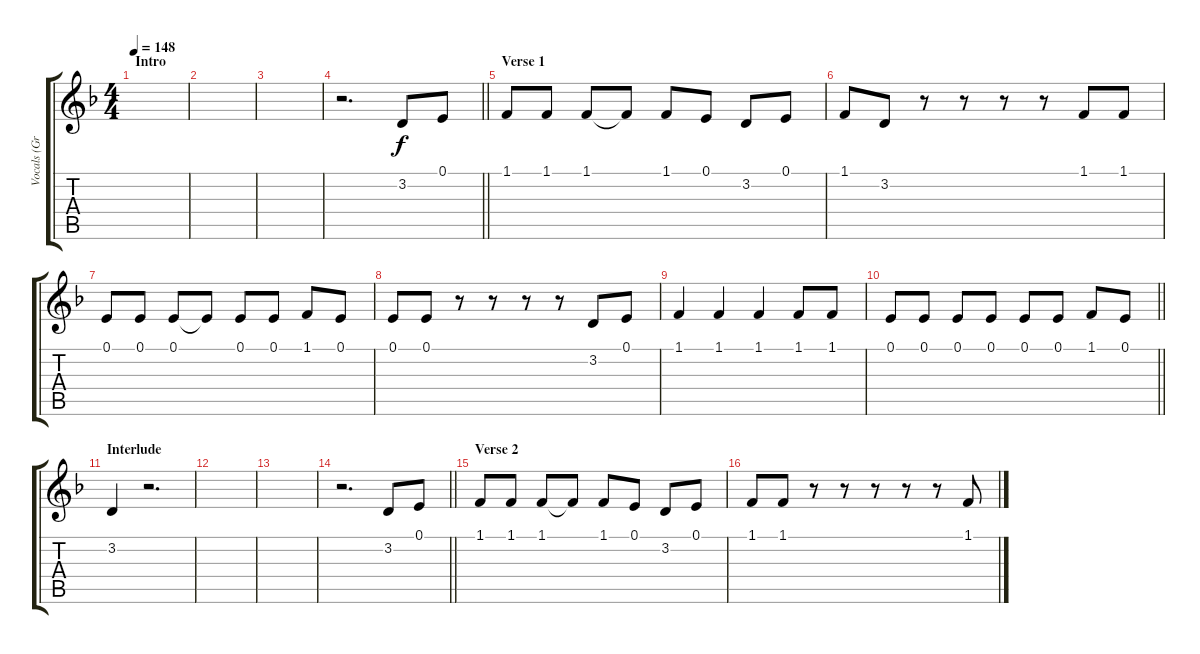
\track ("Vocals (Greg Graffin)" "Vocals (Gr") {instrument oboe}
\staff {score tabs}
\tuning (E4 B3 G3 D3 A2 E2) {hide}
\ts (4 4)
\section ("" "Intro")
\tempo 148
\clef g2
\ks f
|
|
|
\barLineRight lightlight
r.2{d} 3.2.8 0.1.8 |
\section ("" "Verse 1")
1.1.8 1.1.8 1.1.8 1.1{t}.8 1.1.8 0.1.8 3.2.8 0.1.8 |
1.1.8 3.2.8 r.8 r.8 r.8 r.8 1.1.8 1.1.8 |
0.1.8 0.1.8 0.1.8 0.1{t}.8 0.1.8 0.1.8 1.1.8 0.1.8 |
0.1.8 0.1.8 r.8 r.8 r.8 r.8 3.2.8 0.1.8 |
1.1.4 1.1.4 1.1.4 1.1.8 1.1.8 |
\barLineRight lightlight
0.1.8 0.1.8 0.1.8 0.1.8 0.1.8 0.1.8 1.1.8 0.1.8 |
\section ("" "Interlude")
3.2.4 r.2{d} |
|
|
\barLineRight lightlight
r.2{d} 3.2.8 0.1.8 |
\section ("" "Verse 2")
1.1.8 1.1.8 1.1.8 1.1{t}.8 1.1.8 0.1.8 3.2.8 0.1.8 |
1.1.8 1.1.8 r.8 r.8 r.8 r.8 r.8 1.1.8
